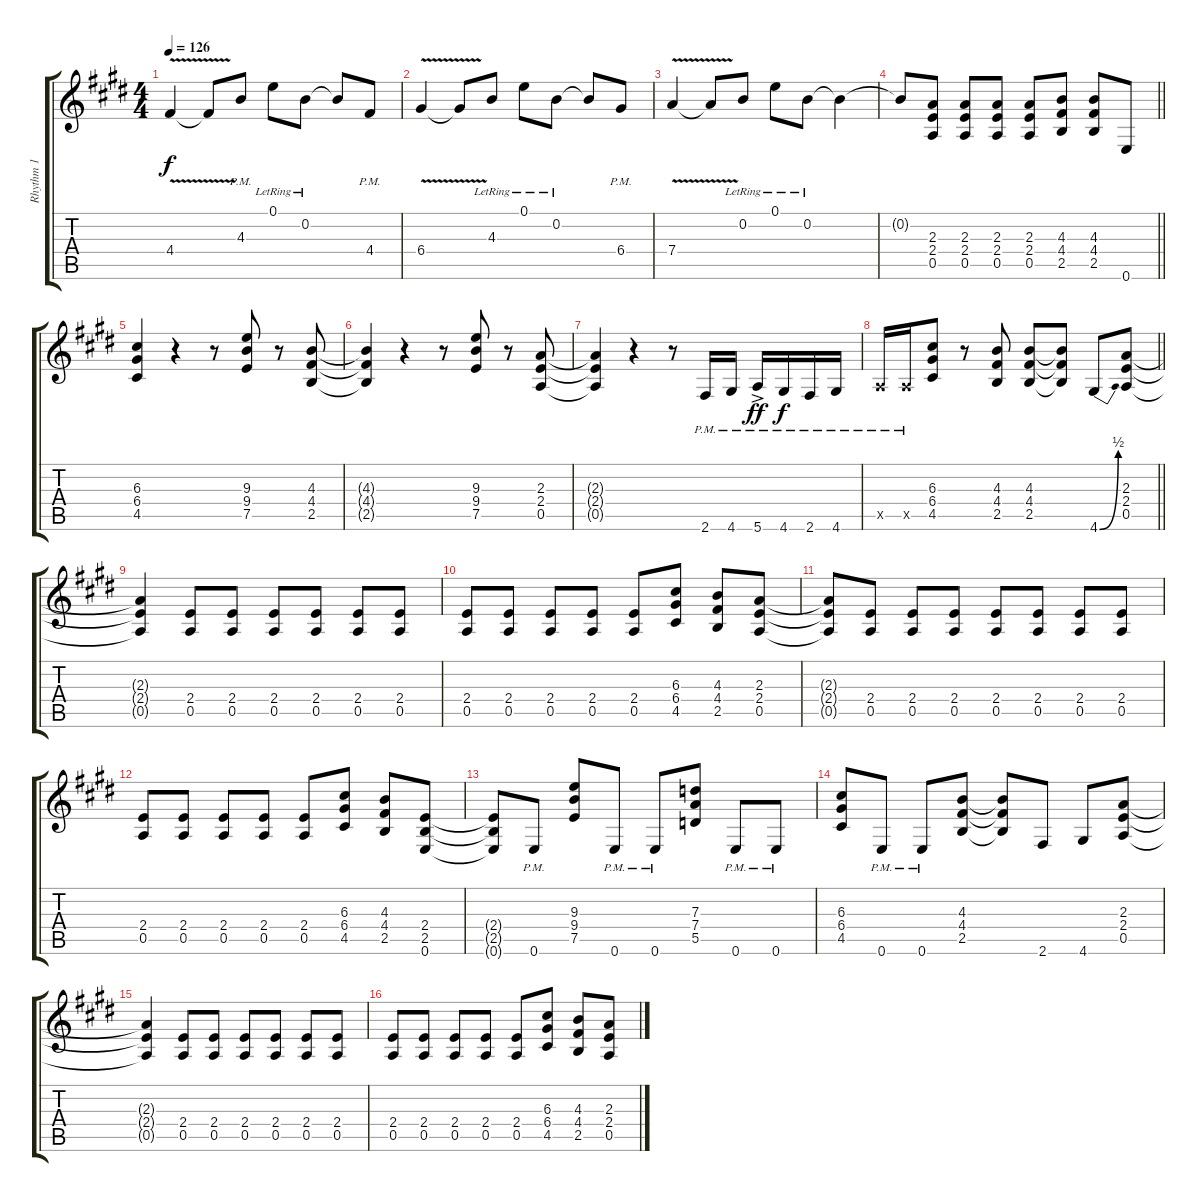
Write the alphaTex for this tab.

\track ("Rhythm 1" "Rhythm 1") {instrument distortionguitar}
\staff {score tabs}
\tuning (E4 B3 G3 D3 A2 E2) {hide}
\ts (4 4)
\tempo 126
\clef g2
\ks e
4.4{v}.4{dy f} 4.4{v t}.8 4.3{pm}.8 0.1{lr}.8 0.2{lr}.8 0.2{t}.8 4.4{pm}.8 |
6.4{v}.4 6.4{v t}.8 4.3{lr}.8 0.1{lr}.8 0.2{lr}.8 0.2{t}.8 6.4{pm}.8 |
7.4{v}.4 7.4{v t}.8 0.2{lr}.8 0.1{lr}.8 0.2{lr}.8 0.2{t}.4 |
\barLineRight lightlight
0.2{t}.8 (2.3 2.4 0.5).8 (2.3 2.4 0.5).8 (2.3 2.4 0.5).8 (2.3 2.4 0.5).8 (4.3 4.4 2.5).8 (4.3 4.4 2.5).8 0.6.8 |
(6.3 6.4 4.5).4 r.4 r.8 (9.3 9.4 7.5).8 r.8 (4.3 4.4 2.5).8 |
(4.3{t} 4.4{t} 2.5{t}).4 r.4 r.8 (9.3 9.4 7.5).8 r.8 (2.3 2.4 0.5).8 |
(2.3{t} 2.4{t} 0.5{t}).4 r.4 r.8 2.6{pm}.16 4.6{pm}.16 5.6{ac pm}.16{dy ff} 4.6{pm}.16{dy f} 2.6{pm}.16 4.6{pm}.16 |
\barLineRight lightlight
0.5{pm x}.16 0.5{pm x}.16 (6.3 6.4 4.5).8 r.8 (4.3 4.4 2.5).8 (4.3 4.4 2.5).8 (4.3{t} 4.4{t} 2.5{t}).8 4.6{be (bend 0 0 60 2)}.8 (2.3 2.4 0.5).8 |
(2.3{t} 2.4{t} 0.5{t}).4 (2.4 0.5).8 (2.4 0.5).8 (2.4 0.5).8 (2.4 0.5).8 (2.4 0.5).8 (2.4 0.5).8 |
(2.4 0.5).8 (2.4 0.5).8 (2.4 0.5).8 (2.4 0.5).8 (2.4 0.5).8 (6.3 6.4 4.5).8 (4.3 4.4 2.5).8 (2.3 2.4 0.5).8 |
(2.3{t} 2.4{t} 0.5{t}).8 (2.4 0.5).8 (2.4 0.5).8 (2.4 0.5).8 (2.4 0.5).8 (2.4 0.5).8 (2.4 0.5).8 (2.4 0.5).8 |
(2.4 0.5).8 (2.4 0.5).8 (2.4 0.5).8 (2.4 0.5).8 (2.4 0.5).8 (6.3 6.4 4.5).8 (4.3 4.4 2.5).8 (2.4 2.5 0.6).8 |
(2.4{t} 2.5{t} 0.6{t}).8 0.6{pm}.8 (9.3 9.4 7.5).8 0.6{pm}.8 0.6{pm}.8 (7.3 7.4 5.5).8 0.6{pm}.8 0.6{pm}.8 |
(6.3 6.4 4.5).8 0.6{pm}.8 0.6{pm}.8 (4.3 4.4 2.5).8 (4.3{t} 4.4{t} 2.5{t}).8 2.6.8 4.6.8 (2.3 2.4 0.5).8 |
(2.3{t} 2.4{t} 0.5{t}).4 (2.4 0.5).8 (2.4 0.5).8 (2.4 0.5).8 (2.4 0.5).8 (2.4 0.5).8 (2.4 0.5).8 |
(2.4 0.5).8 (2.4 0.5).8 (2.4 0.5).8 (2.4 0.5).8 (2.4 0.5).8 (6.3 6.4 4.5).8 (4.3 4.4 2.5).8 (2.3 2.4 0.5).8
